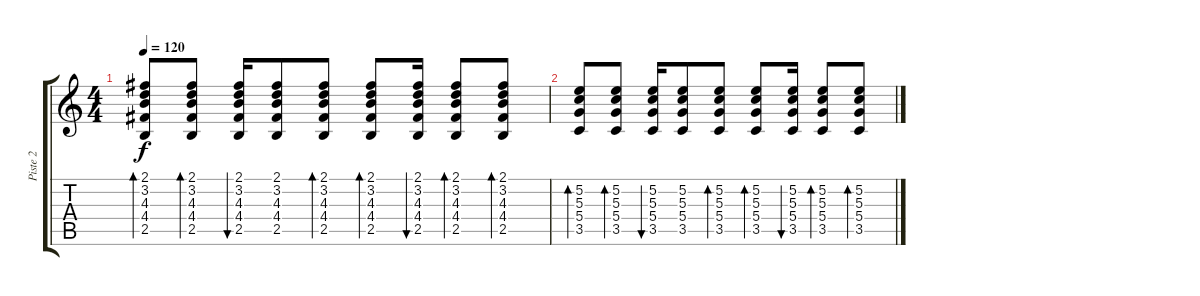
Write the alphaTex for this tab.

\track ("Piste 2" "Piste 2") {instrument electricguitarclean}
\staff {score tabs}
\tuning (E4 B3 G3 D3 A2 E2) {hide}
\ts (4 4)
\tempo 120
\clef g2
\ks c
(2.1 3.2 4.3 4.4 2.5).8{bd 60 dy f} (2.1 3.2 4.3 4.4 2.5).8{bd 60} (2.1 3.2 4.3 4.4 2.5).16{bu 60} (2.1 3.2 4.3 4.4 2.5).8 (2.1 3.2 4.3 4.4 2.5).8{bd 60} (2.1 3.2 4.3 4.4 2.5).8{bd 60} (2.1 3.2 4.3 4.4 2.5).16{bu 60} (2.1 3.2 4.3 4.4 2.5).8{bd 60} (2.1 3.2 4.3 4.4 2.5).8{bd 60} |
(5.2 5.3 5.4 3.5).8{bd 60} (5.2 5.3 5.4 3.5).8{bd 60} (5.2 5.3 5.4 3.5).16{bu 60} (5.2 5.3 5.4 3.5).8 (5.2 5.3 5.4 3.5).8{bd 60} (5.2 5.3 5.4 3.5).8{bd 60} (5.2 5.3 5.4 3.5).16{bu 60} (5.2 5.3 5.4 3.5).8{bd 60} (5.2 5.3 5.4 3.5).8{bd 60}
